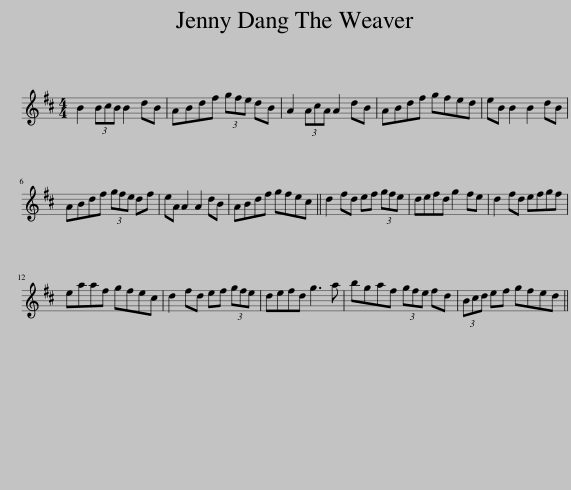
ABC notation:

X:1
L:1/8
M:4/4
I:linebreak $
K:D
V:1 treble
V:1
 B2 (3BcB B2 dB | ABdf (3gfe dB | A2 (3AcA A2 dB | ABdf gfed | eB B2 B2 dB |$ %5
 ABdf (3gfe df | eA A2 A2 dB | ABdf gfec || d2 fd ef (3gfe | defd g2 fe | %10
 d2 fd efgf |$ eaaf gfec | d2 fd ef (3gfe | defd g3 a | bgaf (3gfe fd | %15
 (3Bcd ef gfed || %16
